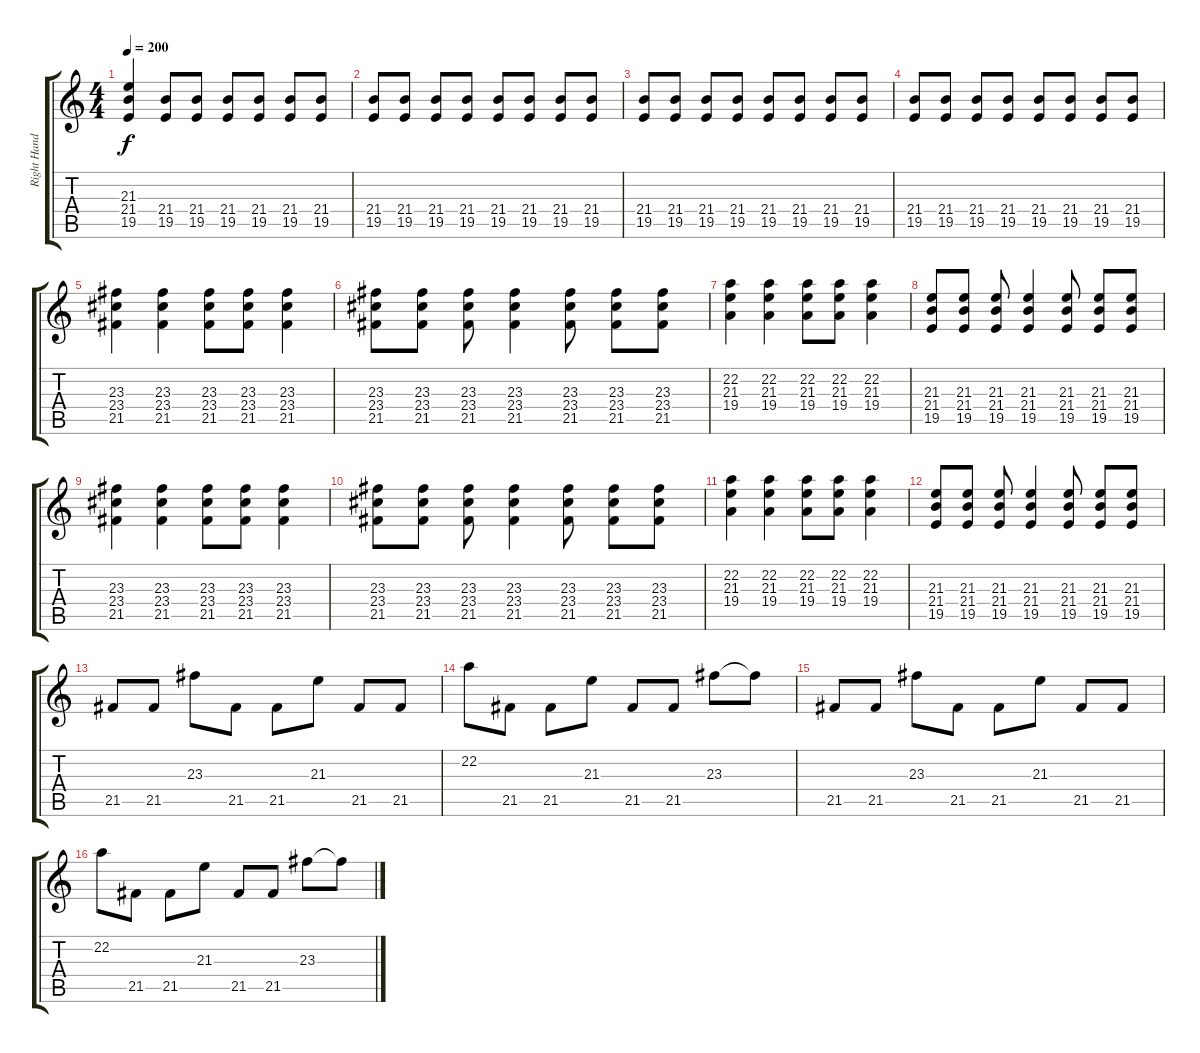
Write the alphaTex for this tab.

\track ("Right Hand" "Right Hand") {instrument acousticgrandpiano}
\staff {score tabs}
\tuning (E4 B3 G3 D3 A2 E2) {hide}
\ts (4 4)
\tempo 200
\clef g2
\ks c
(21.3 21.4 19.5).4{dy f} (21.4 19.5).8 (21.4 19.5).8 (21.4 19.5).8 (21.4 19.5).8 (21.4 19.5).8 (21.4 19.5).8 |
(21.4 19.5).8 (21.4 19.5).8 (21.4 19.5).8 (21.4 19.5).8 (21.4 19.5).8 (21.4 19.5).8 (21.4 19.5).8 (21.4 19.5).8 |
(21.4 19.5).8 (21.4 19.5).8 (21.4 19.5).8 (21.4 19.5).8 (21.4 19.5).8 (21.4 19.5).8 (21.4 19.5).8 (21.4 19.5).8 |
(21.4 19.5).8 (21.4 19.5).8 (21.4 19.5).8 (21.4 19.5).8 (21.4 19.5).8 (21.4 19.5).8 (21.4 19.5).8 (21.4 19.5).8 |
(23.3 23.4 21.5).4 (23.3 23.4 21.5).4 (23.3 23.4 21.5).8 (23.3 23.4 21.5).8 (23.3 23.4 21.5).4 |
(23.3 23.4 21.5).8 (23.3 23.4 21.5).8 (23.3 23.4 21.5).8 (23.3 23.4 21.5).4 (23.3 23.4 21.5).8 (23.3 23.4 21.5).8 (23.3 23.4 21.5).8 |
(22.2 21.3 19.4).4 (22.2 21.3 19.4).4 (22.2 21.3 19.4).8 (22.2 21.3 19.4).8 (22.2 21.3 19.4).4 |
(21.3 21.4 19.5).8 (21.3 21.4 19.5).8 (21.3 21.4 19.5).8 (21.3 21.4 19.5).4 (21.3 21.4 19.5).8 (21.3 21.4 19.5).8 (21.3 21.4 19.5).8 |
(23.3 23.4 21.5).4 (23.3 23.4 21.5).4 (23.3 23.4 21.5).8 (23.3 23.4 21.5).8 (23.3 23.4 21.5).4 |
(23.3 23.4 21.5).8 (23.3 23.4 21.5).8 (23.3 23.4 21.5).8 (23.3 23.4 21.5).4 (23.3 23.4 21.5).8 (23.3 23.4 21.5).8 (23.3 23.4 21.5).8 |
(22.2 21.3 19.4).4 (22.2 21.3 19.4).4 (22.2 21.3 19.4).8 (22.2 21.3 19.4).8 (22.2 21.3 19.4).4 |
(21.3 21.4 19.5).8 (21.3 21.4 19.5).8 (21.3 21.4 19.5).8 (21.3 21.4 19.5).4 (21.3 21.4 19.5).8 (21.3 21.4 19.5).8 (21.3 21.4 19.5).8 |
21.5.8 21.5.8 23.3.8 21.5.8 21.5.8 21.3.8 21.5.8 21.5.8 |
22.2.8 21.5.8 21.5.8 21.3.8 21.5.8 21.5.8 23.3.8 23.3{t}.8 |
21.5.8 21.5.8 23.3.8 21.5.8 21.5.8 21.3.8 21.5.8 21.5.8 |
22.2.8 21.5.8 21.5.8 21.3.8 21.5.8 21.5.8 23.3.8 23.3{t}.8
